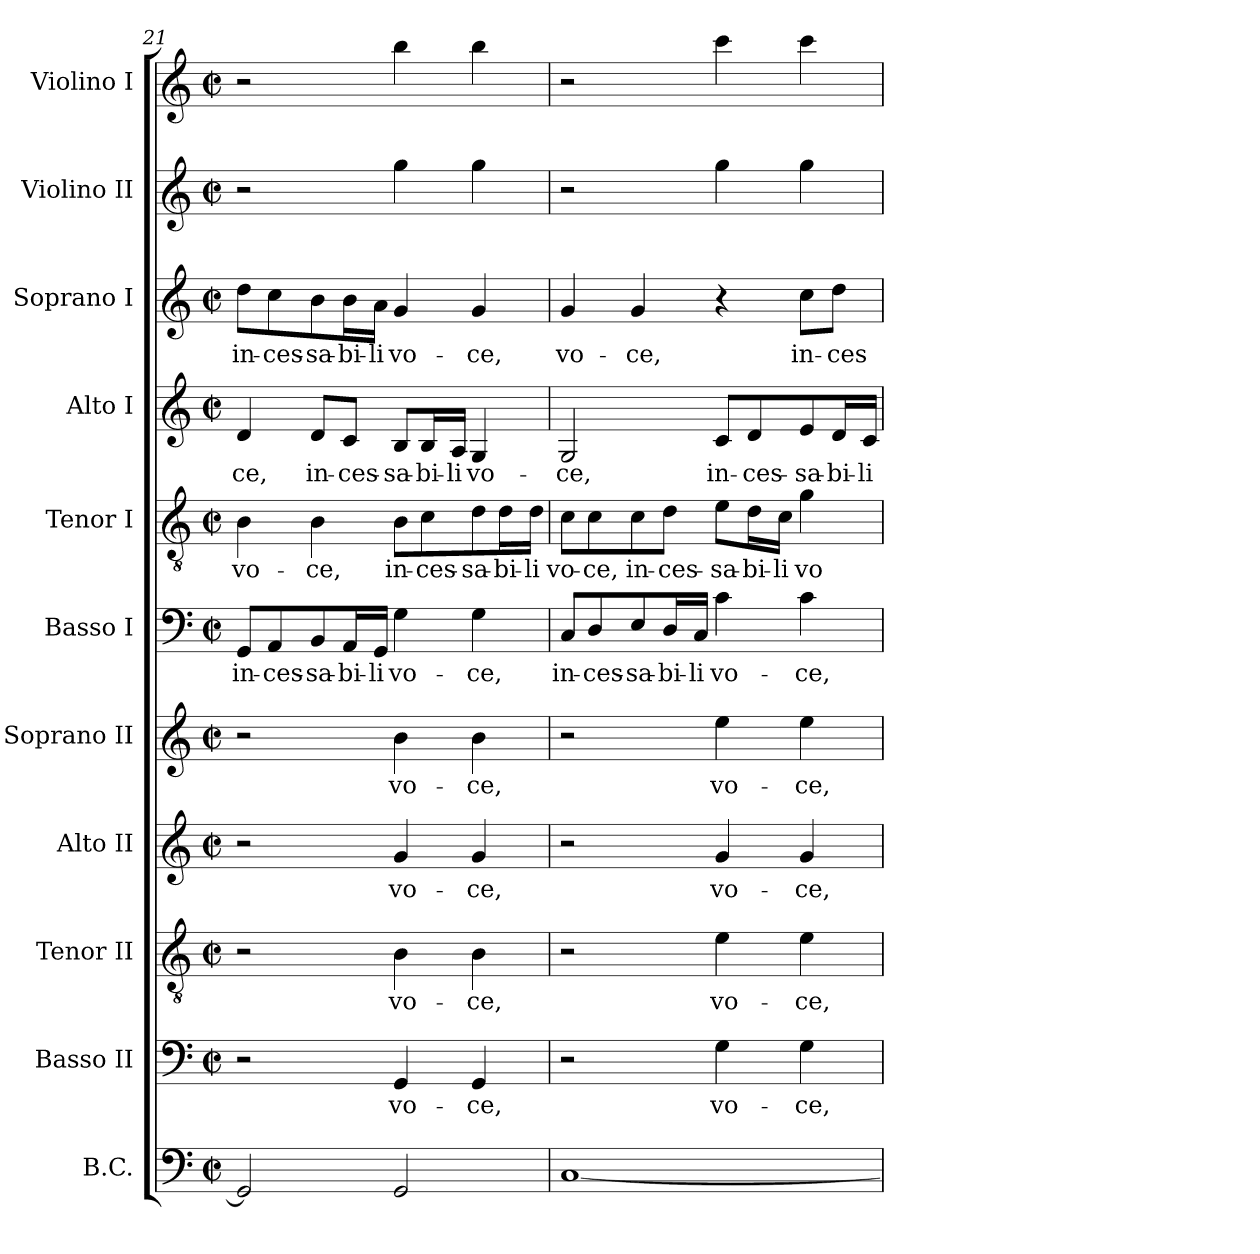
**kern	**kern	**text	**kern	**text	**kern	**text	**kern	**text	**kern	**text	**kern	**text	**kern	**text	**kern	**text	**kern	**kern
*part11	*part10	*part10	*part9	*part9	*part8	*part8	*part7	*part7	*part6	*part6	*part5	*part5	*part4	*part4	*part3	*part3	*part2	*part1
*staff11	*staff10	*staff10	*staff9	*staff9	*staff8	*staff8	*staff7	*staff7	*staff6	*staff6	*staff5	*staff5	*staff4	*staff4	*staff3	*staff3	*staff2	*staff1
*I"B.C.	*I"Basso II	*	*I"Tenor II	*	*I"Alto II	*	*I"Soprano II	*	*I"Basso I	*	*I"Tenor I	*	*I"Alto I	*	*I"Soprano I	*	*I"Violino II	*I"Violino I
*I'BC	*I'B 2	*	*I'T 2	*	*I'A 2	*	*I'S 2	*	*I'B 1	*	*I'T 1	*	*I'A 1	*	*I'S 1	*	*I'Vln. II	*I'Vln. I
*clefF4	*clefF4	*	*clefGv2	*	*clefG2	*	*clefG2	*	*clefF4	*	*clefGv2	*	*clefG2	*	*clefG2	*	*clefG2	*clefG2
*k[]	*k[]	*	*k[]	*	*k[]	*	*k[]	*	*k[]	*	*k[]	*	*k[]	*	*k[]	*	*k[]	*k[]
*C:	*C:	*	*C:	*	*C:	*	*C:	*	*C:	*	*C:	*	*C:	*	*C:	*	*C:	*C:
*M2/2	*M2/2	*	*M2/2	*	*M2/2	*	*M2/2	*	*M2/2	*	*M2/2	*	*M2/2	*	*M2/2	*	*M2/2	*M2/2
*met(c|)	*met(c|)	*	*met(c|)	*	*met(c|)	*	*met(c|)	*	*met(c|)	*	*met(c|)	*	*met(c|)	*	*met(c|)	*	*met(c|)	*met(c|)
=21	=21	=21	=21	=21	=21	=21	=21	=21	=21	=21	=21	=21	=21	=21	=21	=21	=21	=21
!	!	!	!	!	!	!	!	!	!	!LO:LY:b	!	!	!	!	!	!	!	!
!	!	!	!	!	!	!	!	!	!	!	!	!LO:LY:b	!	!	!	!	!	!
!	!	!	!	!	!	!	!	!	!	!	!	!	!	!LO:LY:b	!	!	!	!
!	!	!	!	!	!	!	!	!	!	!	!	!	!	!	!	!LO:LY:b	!	!
2GG/]	2r	.	2r	.	2r	.	2r	.	8GG/L	in-	4B\	vo-	4d/	-ce,	8dd\L	in-	2r	2r
!	!	!	!	!	!	!	!	!	!	!LO:LY:b	!	!	!	!	!	!	!	!
!	!	!	!	!	!	!	!	!	!	!	!	!	!	!	!	!LO:LY:b	!	!
.	.	.	.	.	.	.	.	.	8AA/	-ces-	.	.	.	.	8cc\	-ces-	.	.
!	!	!	!	!	!	!	!	!	!	!LO:LY:b	!	!	!	!	!	!	!	!
!	!	!	!	!	!	!	!	!	!	!	!	!LO:LY:b	!	!	!	!	!	!
!	!	!	!	!	!	!	!	!	!	!	!	!	!	!LO:LY:b	!	!	!	!
!	!	!	!	!	!	!	!	!	!	!	!	!	!	!	!	!LO:LY:b	!	!
.	.	.	.	.	.	.	.	.	8BB/	-sa-	4B\	-ce,	8d/L	in-	8b\	-sa-	.	.
!	!	!	!	!	!	!	!	!	!	!LO:LY:b	!	!	!	!	!	!	!	!
!	!	!	!	!	!	!	!	!	!	!	!	!	!	!LO:LY:b	!	!	!	!
!	!	!	!	!	!	!	!	!	!	!	!	!	!	!	!	!LO:LY:b	!	!
.	.	.	.	.	.	.	.	.	16AA/L	-bi-	.	.	8c/J	-ces-	16b\L	-bi-	.	.
!	!	!	!	!	!	!	!	!	!	!LO:LY:b	!	!	!	!	!	!	!	!
!	!	!	!	!	!	!	!	!	!	!	!	!	!	!	!	!LO:LY:b	!	!
.	.	.	.	.	.	.	.	.	16GG/JJ	-li	.	.	.	.	16a\JJ	-li	.	.
!	!	!LO:LY:b	!	!	!	!	!	!	!	!	!	!	!	!	!	!	!	!
!	!	!	!	!LO:LY:b	!	!	!	!	!	!	!	!	!	!	!	!	!	!
!	!	!	!	!	!	!LO:LY:b	!	!	!	!	!	!	!	!	!	!	!	!
!	!	!	!	!	!	!	!	!LO:LY:b	!	!	!	!	!	!	!	!	!	!
!	!	!	!	!	!	!	!	!	!	!LO:LY:b	!	!	!	!	!	!	!	!
!	!	!	!	!	!	!	!	!	!	!	!	!LO:LY:b	!	!	!	!	!	!
!	!	!	!	!	!	!	!	!	!	!	!	!	!	!LO:LY:b	!	!	!	!
!	!	!	!	!	!	!	!	!	!	!	!	!	!	!	!	!LO:LY:b	!	!
2GG/	4GG/	vo-	4B\	vo-	4g/	vo-	4b\	vo-	4G\	vo-	8B\L	in-	8B/L	-sa-	4g/	vo-	4gg\	4bb\
!	!	!	!	!	!	!	!	!	!	!	!	!LO:LY:b	!	!	!	!	!	!
!	!	!	!	!	!	!	!	!	!	!	!	!	!	!LO:LY:b	!	!	!	!
.	.	.	.	.	.	.	.	.	.	.	8c\	-ces-	16B/L	-bi-	.	.	.	.
!	!	!	!	!	!	!	!	!	!	!	!	!	!	!LO:LY:b	!	!	!	!
.	.	.	.	.	.	.	.	.	.	.	.	.	16A/JJ	-li	.	.	.	.
!	!	!LO:LY:b	!	!	!	!	!	!	!	!	!	!	!	!	!	!	!	!
!	!	!	!	!LO:LY:b	!	!	!	!	!	!	!	!	!	!	!	!	!	!
!	!	!	!	!	!	!LO:LY:b	!	!	!	!	!	!	!	!	!	!	!	!
!	!	!	!	!	!	!	!	!LO:LY:b	!	!	!	!	!	!	!	!	!	!
!	!	!	!	!	!	!	!	!	!	!LO:LY:b	!	!	!	!	!	!	!	!
!	!	!	!	!	!	!	!	!	!	!	!	!LO:LY:b	!	!	!	!	!	!
!	!	!	!	!	!	!	!	!	!	!	!	!	!	!LO:LY:b	!	!	!	!
!	!	!	!	!	!	!	!	!	!	!	!	!	!	!	!	!LO:LY:b	!	!
.	4GG/	-ce,	4B\	-ce,	4g/	-ce,	4b\	-ce,	4G\	-ce,	8d\	-sa-	4G/	vo-	4g/	-ce,	4gg\	4bb\
!	!	!	!	!	!	!	!	!	!	!	!	!LO:LY:b	!	!	!	!	!	!
.	.	.	.	.	.	.	.	.	.	.	16d\L	-bi-	.	.	.	.	.	.
!	!	!	!	!	!	!	!	!	!	!	!	!LO:LY:b	!	!	!	!	!	!
.	.	.	.	.	.	.	.	.	.	.	16d\JJ	-li	.	.	.	.	.	.
=22	=22	=22	=22	=22	=22	=22	=22	=22	=22	=22	=22	=22	=22	=22	=22	=22	=22	=22
!	!	!	!	!	!	!	!	!	!	!LO:LY:b	!	!	!	!	!	!	!	!
!	!	!	!	!	!	!	!	!	!	!	!	!LO:LY:b	!	!	!	!	!	!
!	!	!	!	!	!	!	!	!	!	!	!	!	!	!LO:LY:b	!	!	!	!
!	!	!	!	!	!	!	!	!	!	!	!	!	!	!	!	!LO:LY:b	!	!
[1C	2r	.	2r	.	2r	.	2r	.	8C/L	in-	8c\L	vo-	2G/	-ce,	4g/	vo-	2r	2r
!	!	!	!	!	!	!	!	!	!	!LO:LY:b	!	!	!	!	!	!	!	!
!	!	!	!	!	!	!	!	!	!	!	!	!LO:LY:b	!	!	!	!	!	!
.	.	.	.	.	.	.	.	.	8D/	-ces-	8c\	-ce,	.	.	.	.	.	.
!	!	!	!	!	!	!	!	!	!	!LO:LY:b	!	!	!	!	!	!	!	!
!	!	!	!	!	!	!	!	!	!	!	!	!LO:LY:b	!	!	!	!	!	!
!	!	!	!	!	!	!	!	!	!	!	!	!	!	!	!	!LO:LY:b	!	!
.	.	.	.	.	.	.	.	.	8E/	-sa-	8c\	in-	.	.	4g/	-ce,	.	.
!	!	!	!	!	!	!	!	!	!	!LO:LY:b	!	!	!	!	!	!	!	!
!	!	!	!	!	!	!	!	!	!	!	!	!LO:LY:b	!	!	!	!	!	!
.	.	.	.	.	.	.	.	.	16D/L	-bi-	8d\J	-ces-	.	.	.	.	.	.
!	!	!	!	!	!	!	!	!	!	!LO:LY:b	!	!	!	!	!	!	!	!
.	.	.	.	.	.	.	.	.	16C/JJ	-li	.	.	.	.	.	.	.	.
!	!	!LO:LY:b	!	!	!	!	!	!	!	!	!	!	!	!	!	!	!	!
!	!	!	!	!LO:LY:b	!	!	!	!	!	!	!	!	!	!	!	!	!	!
!	!	!	!	!	!	!LO:LY:b	!	!	!	!	!	!	!	!	!	!	!	!
!	!	!	!	!	!	!	!	!LO:LY:b	!	!	!	!	!	!	!	!	!	!
!	!	!	!	!	!	!	!	!	!	!LO:LY:b	!	!	!	!	!	!	!	!
!	!	!	!	!	!	!	!	!	!	!	!	!LO:LY:b	!	!	!	!	!	!
!	!	!	!	!	!	!	!	!	!	!	!	!	!	!LO:LY:b	!	!	!	!
.	4G\	vo-	4e\	vo-	4g/	vo-	4ee\	vo-	4c\	vo-	8e\L	-sa-	8c/L	in-	4r	.	4gg\	4ccc\
!	!	!	!	!	!	!	!	!	!	!	!	!LO:LY:b	!	!	!	!	!	!
!	!	!	!	!	!	!	!	!	!	!	!	!	!	!LO:LY:b	!	!	!	!
.	.	.	.	.	.	.	.	.	.	.	16d\L	-bi-	8d/	-ces-	.	.	.	.
!	!	!	!	!	!	!	!	!	!	!	!	!LO:LY:b	!	!	!	!	!	!
.	.	.	.	.	.	.	.	.	.	.	16c\JJ	-li	.	.	.	.	.	.
!	!	!LO:LY:b	!	!	!	!	!	!	!	!	!	!	!	!	!	!	!	!
!	!	!	!	!LO:LY:b	!	!	!	!	!	!	!	!	!	!	!	!	!	!
!	!	!	!	!	!	!LO:LY:b	!	!	!	!	!	!	!	!	!	!	!	!
!	!	!	!	!	!	!	!	!LO:LY:b	!	!	!	!	!	!	!	!	!	!
!	!	!	!	!	!	!	!	!	!	!LO:LY:b	!	!	!	!	!	!	!	!
!	!	!	!	!	!	!	!	!	!	!	!	!LO:LY:b	!	!	!	!	!	!
!	!	!	!	!	!	!	!	!	!	!	!	!	!	!LO:LY:b	!	!	!	!
!	!	!	!	!	!	!	!	!	!	!	!	!	!	!	!	!LO:LY:b	!	!
.	4G\	-ce,	4e\	-ce,	4g/	-ce,	4ee\	-ce,	4c\	-ce,	4g\	vo-	8e/	-sa-	8cc\L	in-	4gg\	4ccc\
!	!	!	!	!	!	!	!	!	!	!	!	!	!	!LO:LY:b	!	!	!	!
!	!	!	!	!	!	!	!	!	!	!	!	!	!	!	!	!LO:LY:b	!	!
.	.	.	.	.	.	.	.	.	.	.	.	.	16d/L	-bi-	8dd\J	-ces-	.	.
!	!	!	!	!	!	!	!	!	!	!	!	!	!	!LO:LY:b	!	!	!	!
.	.	.	.	.	.	.	.	.	.	.	.	.	16c/JJ	-li	.	.	.	.
=	=	=	=	=	=	=	=	=	=	=	=	=	=	=	=	=	=	=
*-	*-	*-	*-	*-	*-	*-	*-	*-	*-	*-	*-	*-	*-	*-	*-	*-	*-	*-
